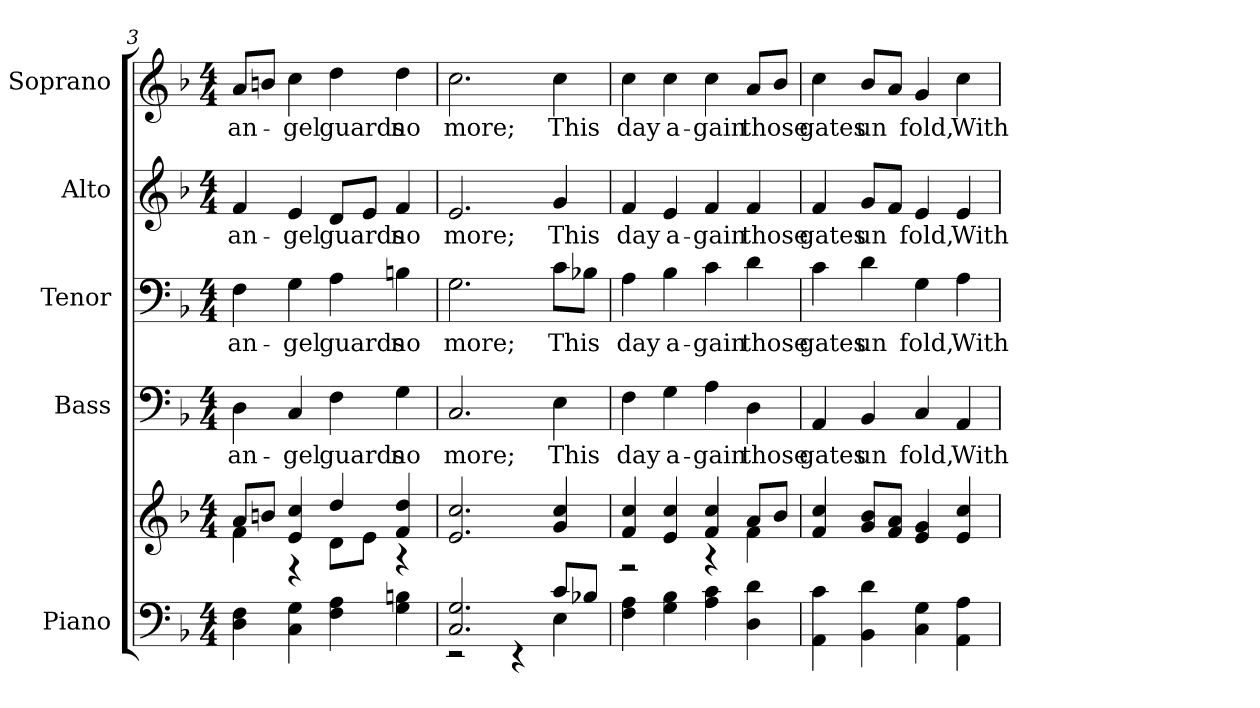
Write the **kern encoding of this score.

**kern	**kern	**kern	**text	**kern	**text	**kern	**text	**kern	**text
*part5	*part5	*part4	*part4	*part3	*part3	*part2	*part2	*part1	*part1
*staff6	*staff5	*staff4	*staff4	*staff3	*staff3	*staff2	*staff2	*staff1	*staff1
*I"Piano	*	*I"Bass	*	*I"Tenor	*	*I"Alto	*	*I"Soprano	*
*I'Pno.	*	*I'B.	*	*I'T.	*	*I'A.	*	*I'S.	*
!!LO:PB:g=z
*clefF4	*clefG2	*clefF4	*	*clefF4	*	*clefG2	*	*clefG2	*
*k[b-]	*k[b-]	*k[b-]	*	*k[b-]	*	*k[b-]	*	*k[b-]	*
*F:	*F:	*F:	*	*F:	*	*F:	*	*F:	*
*M4/4	*M4/4	*M4/4	*	*M4/4	*	*M4/4	*	*M4/4	*
=3	=3	=3	=3	=3	=3	=3	=3	=3	=3
*	*^	*	*	*	*	*	*	*	*
!	!	!	!	!LO:LY:b:color=#000000	!	!	!	!	!	!
!	!	!	!	!	!	!LO:LY:b:color=#000000	!	!	!	!
!	!	!	!	!	!	!	!	!LO:LY:b:color=#000000	!	!
!	!	!	!	!	!	!	!	!	!	!LO:LY:b:color=#000000
4Di\ 4Fi	8ai/L	4fi\	4Di\	an-	4Fi\	an-	4fi/	an-	8ai/L	an-
.	8bni/J	.	.	.	.	.	.	.	8bni/J	.
!	!	!	!	!LO:LY:b:color=#000000	!	!	!	!	!	!
!	!	!	!	!	!	!LO:LY:b:color=#000000	!	!	!	!
!	!	!	!	!	!	!	!	!LO:LY:b:color=#000000	!	!
!	!	!	!	!	!	!	!	!	!	!LO:LY:b:color=#000000
4Ci\ 4Gi	4ei/ 4cci	4r	4Ci/	-gel	4Gi\	-gel	4ei/	-gel	4cci\	-gel
!	!	!	!	!LO:LY:b:color=#000000	!	!	!	!	!	!
!	!	!	!	!	!	!LO:LY:b:color=#000000	!	!	!	!
!	!	!	!	!	!	!	!	!LO:LY:b:color=#000000	!	!
!	!	!	!	!	!	!	!	!	!	!LO:LY:b:color=#000000
4Fi\ 4Ai	4ddi/	8di\L	4Fi\	guards	4Ai\	guards	8di/L	guards	4ddi\	guards
.	.	8ei\J	.	.	.	.	8ei/J	.	.	.
!	!	!	!	!LO:LY:b:color=#000000	!	!	!	!	!	!
!	!	!	!	!	!	!LO:LY:b:color=#000000	!	!	!	!
!	!	!	!	!	!	!	!	!LO:LY:b:color=#000000	!	!
!	!	!	!	!	!	!	!	!	!	!LO:LY:b:color=#000000
4Gi\ 4Bni	4fi/ 4ddi	4r	4Gi\	no	4Bni\	no	4fi/	no	4ddi\	no
*	*v	*v	*	*	*	*	*	*	*	*
=4	=4	=4	=4	=4	=4	=4	=4	=4	=4
*^	*	*	*	*	*	*	*	*	*
*	*	*^	*	*	*	*	*	*	*	*
!	!	!	!	!	!LO:LY:b:color=#000000	!	!	!	!	!	!
*	*	*v	*v	*	*	*	*	*	*	*	*
*	*	*^	*	*	*	*	*	*	*	*
!	!	!	!	!	!	!	!LO:LY:b:color=#000000	!	!	!	!
*	*	*v	*v	*	*	*	*	*	*	*	*
*	*	*^	*	*	*	*	*	*	*	*
!	!	!	!	!	!	!	!	!	!LO:LY:b:color=#000000	!	!
*	*	*v	*v	*	*	*	*	*	*	*	*
*	*	*^	*	*	*	*	*	*	*	*
!	!	!	!	!	!	!	!	!	!	!	!LO:LY:b:color=#000000
*	*	*v	*v	*	*	*	*	*	*	*	*
2.Ci/ 2.Gi	2r	2.ei/ 2.cci	2.Ci/	more;	2.Gi\	more;	2.ei/	more;	2.cci\	more;
.	4r	.	.	.	.	.	.	.	.	.
!	!	!	!	!LO:LY:b:color=#000000	!	!	!	!	!	!
!	!	!	!	!	!	!LO:LY:b:color=#000000	!	!	!	!
!	!	!	!	!	!	!	!	!LO:LY:b:color=#000000	!	!
!	!	!	!	!	!	!	!	!	!	!LO:LY:b:color=#000000
8ci/L	4Ei\	4gi/ 4cci	4Ei\	This	8ci\L	This	4gi/	This	4cci\	This
8B-Xi/J	.	.	.	.	8B-Xi\J	.	.	.	.	.
*v	*v	*	*	*	*	*	*	*	*	*
!!LO:PB:g=z
=5	=5	=5	=5	=5	=5	=5	=5	=5	=5
*	*^	*	*	*	*	*	*	*	*
!	!	!	!	!LO:LY:b:color=#000000	!	!	!	!	!	!
!	!	!	!	!	!	!LO:LY:b:color=#000000	!	!	!	!
!	!	!	!	!	!	!	!	!LO:LY:b:color=#000000	!	!
!	!	!	!	!	!	!	!	!	!	!LO:LY:b:color=#000000
4Fi\ 4Ai	4fi/ 4cci	2r	4Fi\	day	4Ai\	day	4fi/	day	4cci\	day
!	!	!	!	!LO:LY:b:color=#000000	!	!	!	!	!	!
!	!	!	!	!	!	!LO:LY:b:color=#000000	!	!	!	!
!	!	!	!	!	!	!	!	!LO:LY:b:color=#000000	!	!
!	!	!	!	!	!	!	!	!	!	!LO:LY:b:color=#000000
4Gi\ 4B-i	4ei/ 4cci	.	4Gi\	a-	4B-i\	a-	4ei/	a-	4cci\	a-
!	!	!	!	!LO:LY:b:color=#000000	!	!	!	!	!	!
!	!	!	!	!	!	!LO:LY:b:color=#000000	!	!	!	!
!	!	!	!	!	!	!	!	!LO:LY:b:color=#000000	!	!
!	!	!	!	!	!	!	!	!	!	!LO:LY:b:color=#000000
4Ai\ 4ci	4fi/ 4cci	4r	4Ai\	-gain	4ci\	-gain	4fi/	-gain	4cci\	-gain
!	!	!	!	!LO:LY:b:color=#000000	!	!	!	!	!	!
!	!	!	!	!	!	!LO:LY:b:color=#000000	!	!	!	!
!	!	!	!	!	!	!	!	!LO:LY:b:color=#000000	!	!
!	!	!	!	!	!	!	!	!	!	!LO:LY:b:color=#000000
4Di\ 4di	8ai/L	4fi\	4Di\	those	4di\	those	4fi/	those	8ai/L	those
.	8b-i/J	.	.	.	.	.	.	.	8b-i/J	.
*	*v	*v	*	*	*	*	*	*	*	*
=6	=6	=6	=6	=6	=6	=6	=6	=6	=6
!	!	!	!LO:LY:b:color=#000000	!	!	!	!	!	!
!	!	!	!	!	!LO:LY:b:color=#000000	!	!	!	!
!	!	!	!	!	!	!	!LO:LY:b:color=#000000	!	!
!	!	!	!	!	!	!	!	!	!LO:LY:b:color=#000000
4AAi\ 4ci	4fi/ 4cci	4AAi/	gates	4ci\	gates	4fi/	gates	4cci\	gates
!	!	!	!LO:LY:b:color=#000000	!	!	!	!	!	!
!	!	!	!	!	!LO:LY:b:color=#000000	!	!	!	!
!	!	!	!	!	!	!	!LO:LY:b:color=#000000	!	!
!	!	!	!	!	!	!	!	!	!LO:LY:b:color=#000000
4BB-i\ 4di	8gi/ 8b-iL	4BB-i/	un	4di\	un	8gi/L	un	8b-i/L	un
.	8fi/ 8aiJ	.	.	.	.	8fi/J	.	8ai/J	.
!	!	!	!LO:LY:b:color=#000000	!	!	!	!	!	!
!	!	!	!	!	!LO:LY:b:color=#000000	!	!	!	!
!	!	!	!	!	!	!	!LO:LY:b:color=#000000	!	!
!	!	!	!	!	!	!	!	!	!LO:LY:b:color=#000000
4Ci\ 4Gi	4ei/ 4gi	4Ci/	fold,	4Gi\	fold,	4ei/	fold,	4gi/	fold,
!	!	!	!LO:LY:b:color=#000000	!	!	!	!	!	!
!	!	!	!	!	!LO:LY:b:color=#000000	!	!	!	!
!	!	!	!	!	!	!	!LO:LY:b:color=#000000	!	!
!	!	!	!	!	!	!	!	!	!LO:LY:b:color=#000000
4AAi\ 4Ai	4ei/ 4cci	4AAi/	With	4Ai\	With	4ei/	With	4cci\	With
=	=	=	=	=	=	=	=	=	=
*-	*-	*-	*-	*-	*-	*-	*-	*-	*-
